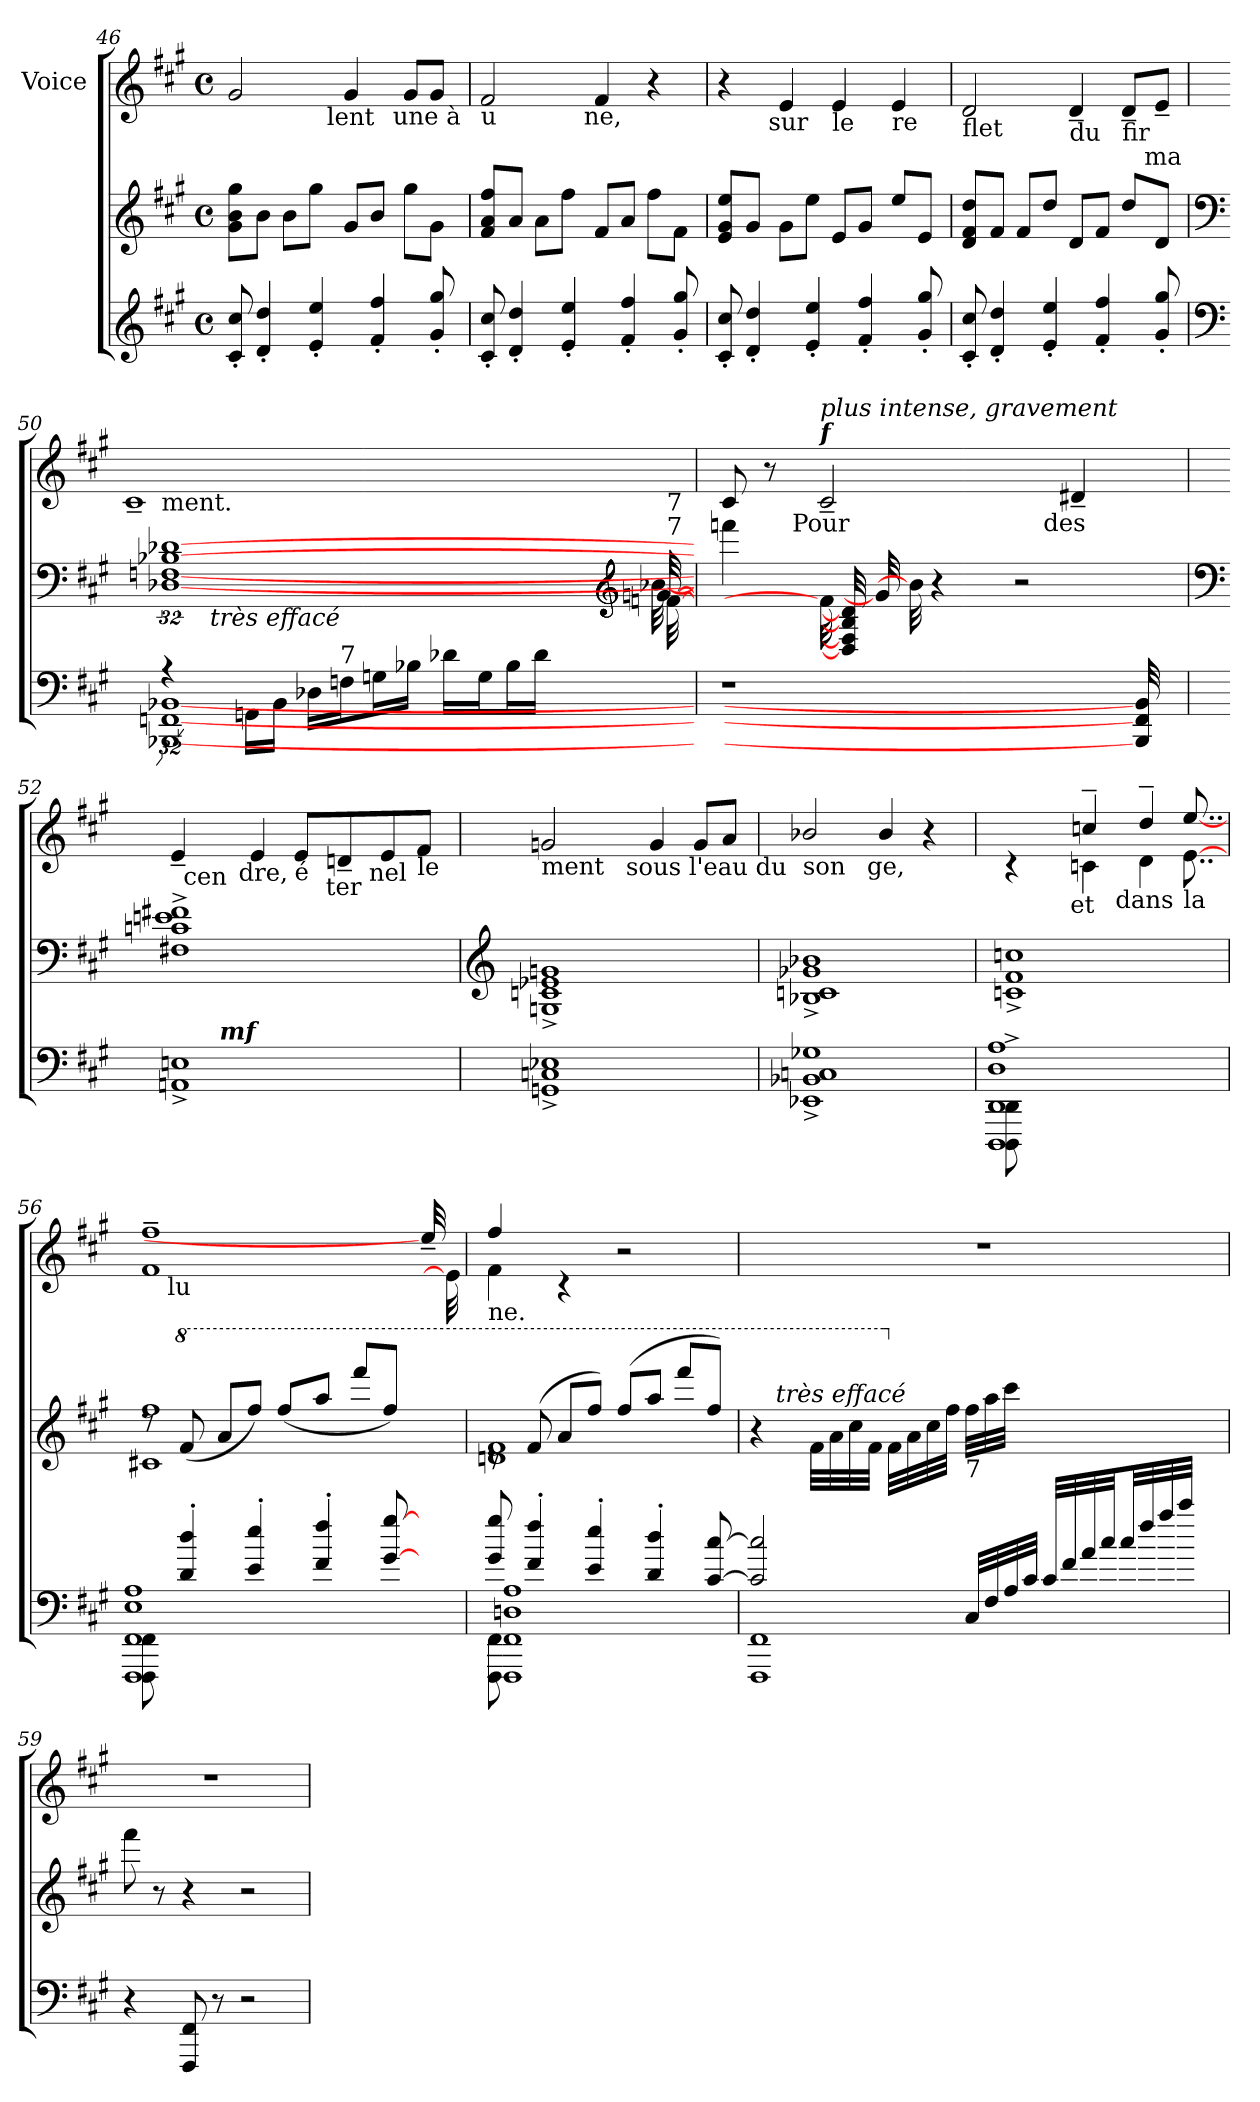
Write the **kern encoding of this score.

**kern	**kern	**kern
*part2	*part2	*part1
*staff3	*staff2	*staff1
*	*	*I"Voice
*clefG2	*clefG2	*clefG2
*k[f#c#g#]	*k[f#c#g#]	*k[f#c#g#]
*A:	*A:	*A:
*M4/4	*M4/4	*M4/4
*met(c)	*met(c)	*met(c)
=46	=46	=46
!	!	!LO:TX:b:t=feuil
*	*	*^
*	*	*	*^
8c#/'< 8cc#/'<	8g#\ 8b\ 8gg#\L	2g#/	4..ryy	2ryy
4d/'< 4dd/'<	8b\J	.	.	.
.	8b\L	.	.	.
4e/'< 4ee/'<	8gg#\J	.	.	.
!	!	!	!LO:TX:b:t=lent	!
.	.	.	2ryy	.
.	8g#/L	4g#/	.	8..ryy
4f#/'> 4ff#/'>	8b/J	.	.	.
!	!	!	!	!LO:TX:b:t=une à
.	.	.	.	4ryy
.	8gg#\L	8g#/L	.	.
8g#/'> 8gg#/'>	8g#\J	8g#/J	.	.
.	.	.	16ryy	.
.	.	.	.	32ryy
=47	=47	=47	=47	=47
!	!	!LO:TX:b:t=u	!	!
*	*	*	*v	*v
8c#/'< 8cc#/'<	8f#/ 8a/ 8ff#/L	2f#/	4...ryy
4d/'< 4dd/'<	8a/J	.	.
.	8a\L	.	.
4e/'< 4ee/'<	8ff#\J	.	.
!	!	!	!LO:TX:b:t=ne,
.	.	.	2ryy
.	8f#/L	4f#/	.
4f#/'> 4ff#/'>	8a/J	.	.
.	8ff#\L	4r	.
8g#/'> 8gg#/'>	8f#\J	.	.
.	.	.	32ryy
=48	=48	=48	=48
8c#/'< 8cc#/'<	8e/ 8g#/ 8ee/L	4r	8..ryy
4d/'< 4dd/'<	8g#/J	.	.
!	!	!	!LO:TX:b:t=sur
.	.	.	2ryy
.	8g#\L	4e/	.
4e/'< 4ee/'<	8ee\J	.	.
!	!	!LO:TX:b:t=le	!
.	8e/L	4e/	.
4f#/'> 4ff#/'>	8g#/J	.	.
.	.	.	4ryy
!	!	!LO:TX:b:t=re	!
.	8ee/L	4e/	.
8g#/'> 8gg#/'>	8e/J	.	.
.	.	.	32ryy
!!LO:PB:g=z	!!
=49	=49	=49	=49
!	!	!LO:TX:b:t=flet	!
8c#/'> 8cc#/'>	8d/ 8f#/ 8dd/L	2d/	2ryy
4d/'> 4dd/'>	8f#/J	.	.
.	8f#/L	.	.
4e/'> 4ee/'>	8dd/J	.	.
!	!	!LO:TX:b:t=du	!
.	8d/L	4d~</	4ryy
4f#/'> 4ff#/'>	8f#/J	.	.
!	!	!LO:TX:b:t=fir	!
.	8dd/L	8d~</L	16.ryy
!	!	!	!LO:TX:b:t=ma
.	.	.	8ryy
8g#/'> 8gg#/'>	8d/J	8e~</J	.
.	.	.	32ryy
=50	=50	=50	=50
*clefF4	*clefF4	*	*
*^	*^	*	*
*	*^	*	*^	*	*
*	*	*	*	*	*^	*	*
32ryy	32ryy	32ryy	8.ryy	32ryy	32ryy	32ryy	1c#~<	32ryy
!	!	!	!	!	!	!	!	!LO:TX:b:t=ment.
4..ryy	[32%31BBB-X [32%31FFn [32%31BB-X	4rA	.	[32%31D-X [32%31Fn [32%31B-X [32%31d-X	2...ryy	2...ryy	.	2ryy
!	!	!	!LO:TX:b:i:t=très effacé	!	!	!	!	!
.	.	.	2ryy	.	.	.	.	.
.	.	16GGn\LL	.	.	.	.	.	.
.	.	16BB-\JJ	.	.	.	.	.	.
.	.	16D-X\LL	.	.	.	.	.	.
!LO:TX:a:t=7	!	!	!	!	!	!	!	!
2ryy	.	16Fn\J	.	.	.	.	.	.
.	.	16Gn\L	.	.	.	.	.	4...ryy
.	.	16B-X\JJ	.	.	.	.	.	.
.	.	16d-X\LL	.	.	.	.	.	.
.	.	.	4ryy	.	.	.	.	.
.	.	16G\J	.	.	.	.	.	.
.	.	16B-\L	.	.	.	.	.	.
.	.	16d-\JJ	.	.	.	.	.	.
.	.	16.ryy	.	.	.	.	.	.
.	.	.	32ryy	.	.	.	.	.
*	*	*	*clefG2	*	*	*	*	*
!	!	!	!LO:TX:a:t=7	!	!	!	!	!
!	!	!	!LO:TX:a:t=7	!	!	!	!	!
32ryy	.	.	[32fn\	.	[32gn/	[32b-X\	.	.
*v	*v	*v	*	*	*	*	*	*
*	*v	*v	*v	*v	*	*
!!LO:LB:g=z
=51	=51	=51	=51
*	*	*	*^
1r	4fffn\	8c#/	8.ryy	2ryy
.	.	8r	.	.
!	!	!	!LO:TX:b:t=Pour	!
.	.	.	2...ryy	.
!	!	!LO:TX:a:Bi:t=f	!	!
!	!	!LO:TX:a:i:t=plus intense, gravement	!	!
.	32f\]	2c#~</	.	.
.	32D-] 32F] 32B-] 32d-]	.	.	.
.	32g/]	.	.	.
.	32b-\]	.	.	.
.	4r	.	.	.
.	.	.	.	8.ryy
.	2r	.	.	.
!	!	!	!	!LO:TX:b:t=des
.	.	.	.	4..ryy
.	.	4d#X~</	.	.
32BBB-] 32FF] 32BB-]	.	8ryy	.	.
16.ryy	.	.	.	.
*	*	*v	*v	*v
=52	=52	=52
*	*clefF4	*
*^	*	*^
*	*	*	*	*^
*	*	*	*	*	*^
1AAn^< 1En^<	8ryy	1F#X^> 1cn^> 1en^> 1f#X^>	4e~</	32ryy	8..ryy	2ryy
!	!	!	!	!LO:TX:b:t=cen	!	!
.	.	.	.	2ryy	.	.
.	32ryy	.	.	.	.	.
!	!LO:TX:a:Bi:t=mf	!	!	!	!	!
.	2ryy	.	.	.	.	.
!	!	!	!	!	!LO:TX:b:t=dre,	!
.	.	.	.	.	2ryy	.
.	.	.	4e/	.	.	.
!	!	!	!LO:TX:b:t=é	!	!	!
.	.	.	8e/L	.	.	16.ryy
.	.	.	.	4...ryy	.	.
!	!	!	!	!	!	!LO:TX:b:t=ter
.	.	.	.	.	.	4ryy
.	.	.	8dn~</	.	.	.
.	4ryy	.	.	.	.	.
!	!	!	!	!	!LO:TX:b:t=nel	!
.	.	.	.	.	4ryy	.
.	.	.	8e/	.	.	.
.	.	.	.	.	.	8ryy
!	!	!	!LO:TX:b:t=le	!	!	!
.	.	.	8f#/J	.	.	.
.	16.ryy	.	.	.	.	.
.	.	.	.	.	32ryy	32ryy
*v	*v	*	*v	*v	*v	*v
=53	=53	=53
*	*clefG2	*
*^	*	*^
*	*	*	*	*^
*	*	*	*	*	*^
!	!	!	!LO:TX:b:t=ment	!	!	!
*v	*v	*	*	*v	*v	*v
1GGn^< 1Cn^< 1E-X^<	1Gn^< 1cn^< 1e-X^< 1gn^<	2gn/	4ryy
.	.	.	8ryy
.	.	.	32ryy
!	!	!	!LO:TX:b:t=sous l'eau du
.	.	.	2ryy
.	.	4g/	.
.	.	8g/L	.
.	.	8a/J	.
.	.	.	16.ryy
=54	=54	=54	=54
!	!	!LO:TX:b:t=son	!
1EE-X^< 1BB-X^< 1Cn^< 1G-X^<	1B-X^< 1cn^< 1g-X^< 1b-X^<	2b-X/	4...ryy
!	!	!	!LO:TX:b:t=ge,
.	.	.	2ryy
.	.	4b-/	.
.	.	4r	.
.	.	.	32ryy
!!LO:LB:g=z
=55	=55	=55	=55
*^	*	*^	*^
8DDD\^< 8DD\^<	1DDD 1DD 1D 1A	1cn^< 1f#^< 1ccn^<	4ryy	4rc	32ryy	32ryy
.	.	.	.	.	4ryy	4ryy
2..ryy	.	.	.	.	.	.
!	!	!	!LO:TX:b:t=et	!	!	!
.	.	.	2.ryy	8.ryy	.	.
.	.	.	.	.	4ccn~>/	4cn\
!	!	!	!	!LO:TX:b:t=dans	!	!
.	.	.	.	16.ryy	.	.
.	.	.	.	4d\	4dd~>/	4ryy
!	!	!	!	!LO:TX:b:t=la	!	!
.	.	.	.	[8..ee/	[8..e\	8..ryy
*	*	*	*	*v	*v	*v
=56	=56	=56	=56	=56
*	*	*^	*	*
*	*	*	*^	*	*
8FFF#\ 8FF#\	1FFF# 1FF# 1E 1A	16.ryy	8rdd	1c#X 1ff#	1f#~> 1ff#~>	16.ryy
!	!	!	!	!	!	!LO:TX:b:t=lu
.	.	16ryy	.	.	.	2ryy
*	*	*8va	*	*	*	*
4d/'> 4dd/'>	.	.	(<8ff#/	.	.	.
.	.	2ryy	.	.	.	.
.	.	.	8aa/L	.	.	.
4e/'> 4ee/'>	.	.	8fff#/J)	.	.	.
.	.	.	(<8fff#/L	.	.	.
.	.	.	.	.	.	4...ryy
4f#/'> 4ff#/'>	.	.	8aaa/J	.	.	.
.	.	4ryy	.	.	.	.
.	.	.	8ffff#/L	.	.	.
[>8g#/ [>8gg#/	.	.	8fff#/J)	.	.	.
.	.	8ryy	.	.	.	.
16ryy	16ryy	.	16ryy	16ryy	32ee~>/]	.
.	.	32ryy	.	.	32e\]	.
*	*	*	*v	*v	*	*
=57	=57	=57	=57	=57	=57
*	*^	*	*	*	*^
!	!	!	!	!	!LO:TX:b:t=ne.	!	!
8FFF#\ 8FF#\	8g#/ 8gg#/	1FFF# 1FF# 1Dn 1A	8rdd	1ddn 1ff#	4ff#/	4f#\	2ryy
4f#/'> 4ff#/'>	2..ryy	.	(<8ff#/	.	.	.	.
.	.	.	8aa/L	.	2.ryy	4rc	.
4e/'> 4ee/'>	.	.	8fff#/J)	.	.	.	.
.	.	.	(<8fff#/L	.	.	4.ryy	2r
4d/'> 4dd/'>	.	.	8aaa/J	.	.	.	.
.	.	.	8ffff#/L	.	.	.	.
[<8c#/ [<8cc#/	.	.	8fff#/J)	.	.	8ryy	.
*	*v	*v	*	*	*v	*v	*v
!!LO:LB:g=z
=58	=58	=58	=58	=58
2c#/] 2cc#/]	1FFF# 1FF#	4r	16.ryy	1r
!	!	!	!LO:TX:a:i:t=très effacé	!
.	.	.	2ryy	.
.	.	32ff#\LLL	.	.
.	.	32aa\	.	.
.	.	32ccc#\	.	.
.	.	32ff#\JJJ	.	.
*	*	*X8va	*	*
.	.	32f#\LLL	.	.
.	.	32a\	.	.
.	.	32cc#\	.	.
.	.	32ff#\JJJ	.	.
!	!	!LO:TX:b:t=7	!	!
32C#/LLL	.	32ff#\LLL	.	.
32F#/	.	32aa\	.	.
32A/	.	32ccc#\JJJ	.	.
32c#/JJJ	.	4ryy	4ryy	.
32c#/LLL	.	.	.	.
32f#/	.	.	.	.
32a/	.	.	.	.
32cc#/JJ	.	.	.	.
32cc#/LL	.	.	.	.
32ff#/	.	.	.	.
32aa/	.	.	.	.
32ccc#/JJJ	.	8ryy	8ryy	.
8ryy	.	.	.	.
.	.	32ryy	32ryy	.
*v	*v	*	*	*
=59	=59	=59	=59
!	!LO:TX:b:Bi:t=7	!	!
*	*v	*v	*
4r	8fff#\	1r
.	8r	.
8FFF#/ 8FF#/	4r	.
8r	.	.
2r	2r	.
=	=	=
*-	*-	*-
